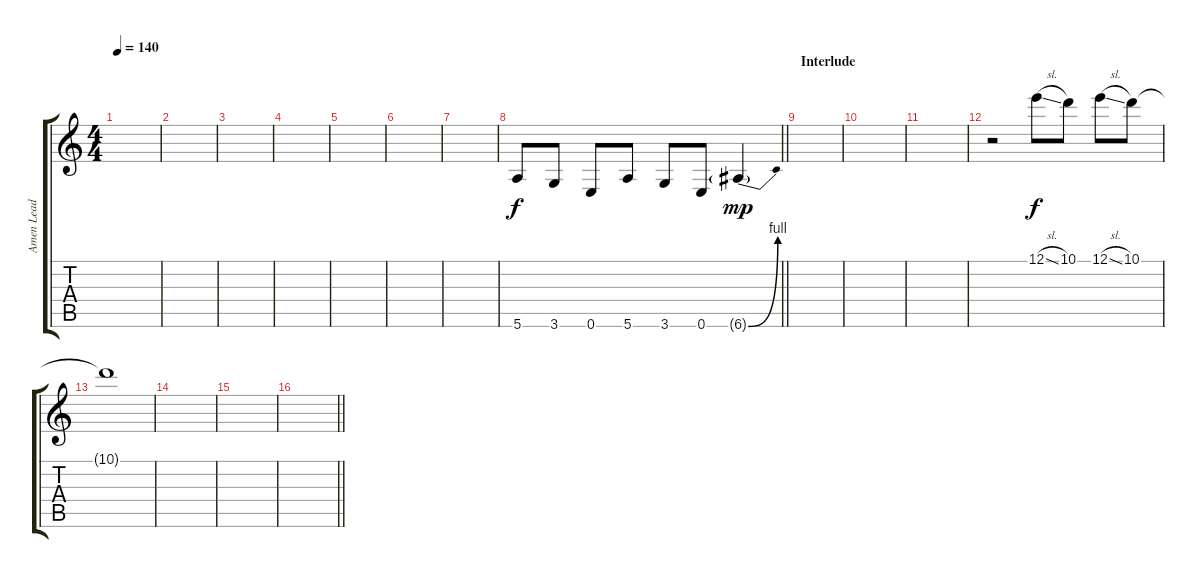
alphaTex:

\track ("Amen Lead" "Amen Lead") {instrument distortionguitar}
\staff {score tabs}
\tuning (E4 B3 G3 D3 A2 E2) {hide}
\ts (4 4)
\tempo 140
\clef g2
\ks c
|
|
|
|
|
|
|
\barLineRight lightlight
5.6.8{dy f} 3.6.8 0.6.8 5.6.8 3.6.8 0.6.8 6.6{be (bend 0 0 60 4) g}.4{dy mp} |
\section ("" "Interlude")
|
|
|
r.2 12.1{sl}.8{dy f} 10.1.8 12.1{sl}.8 10.1.8 |
10.1{t}.1 |
|
|
\barLineRight lightlight
